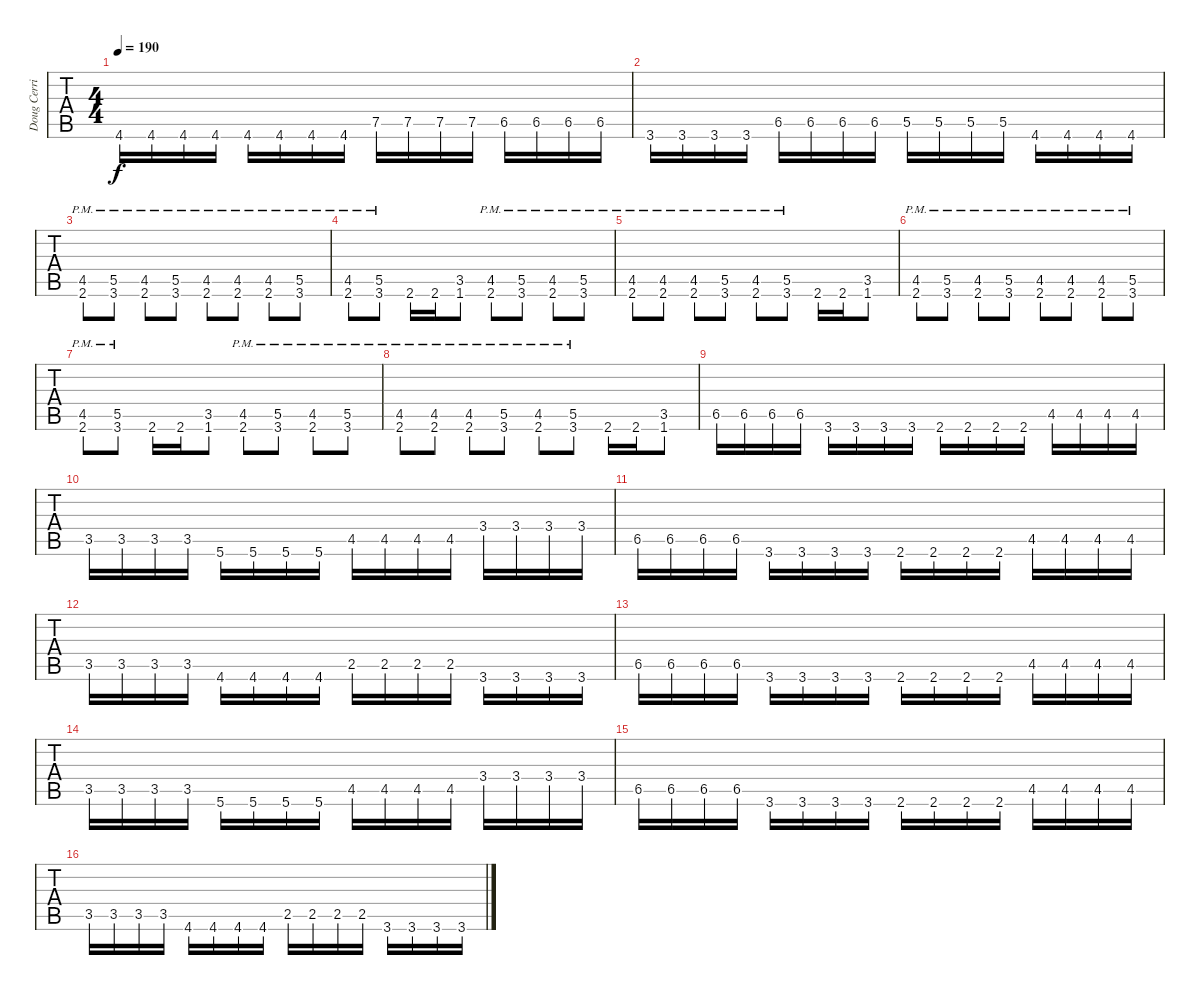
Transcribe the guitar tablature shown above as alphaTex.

\track ("Doug Cerrito" "Doug Cerri") {instrument distortionguitar}
\staff {tabs}
\tuning (C4 G3 Eb3 Bb2 F2 C2) {hide}
\ts (4 4)
\tempo 190
\clef g2
\ks c
4.6.16{dy f} 4.6.16 4.6.16 4.6.16 4.6.16 4.6.16 4.6.16 4.6.16 7.5.16 7.5.16 7.5.16 7.5.16 6.5.16 6.5.16 6.5.16 6.5.16 |
3.6.16 3.6.16 3.6.16 3.6.16 6.5.16 6.5.16 6.5.16 6.5.16 5.5.16 5.5.16 5.5.16 5.5.16 4.6.16 4.6.16 4.6.16 4.6.16 |
(4.5{pm} 2.6{pm}).8 (5.5{pm} 3.6{pm}).8 (4.5{pm} 2.6{pm}).8 (5.5{pm} 3.6{pm}).8 (4.5{pm} 2.6{pm}).8 (4.5{pm} 2.6{pm}).8 (4.5{pm} 2.6{pm}).8 (5.5{pm} 3.6{pm}).8 |
(4.5{pm} 2.6{pm}).8 (5.5{pm} 3.6{pm}).8 2.6.16 2.6.16 (3.5 1.6).8 (4.5{pm} 2.6{pm}).8 (5.5{pm} 3.6{pm}).8 (4.5{pm} 2.6{pm}).8 (5.5{pm} 3.6{pm}).8 |
(4.5{pm} 2.6{pm}).8 (4.5{pm} 2.6{pm}).8 (4.5{pm} 2.6{pm}).8 (5.5{pm} 3.6{pm}).8 (4.5{pm} 2.6{pm}).8 (5.5{pm} 3.6{pm}).8 2.6.16 2.6.16 (3.5 1.6).8 |
(4.5{pm} 2.6{pm}).8 (5.5{pm} 3.6{pm}).8 (4.5{pm} 2.6{pm}).8 (5.5{pm} 3.6{pm}).8 (4.5{pm} 2.6{pm}).8 (4.5{pm} 2.6{pm}).8 (4.5{pm} 2.6{pm}).8 (5.5{pm} 3.6{pm}).8 |
(4.5{pm} 2.6{pm}).8 (5.5{pm} 3.6{pm}).8 2.6.16 2.6.16 (3.5 1.6).8 (4.5{pm} 2.6{pm}).8 (5.5{pm} 3.6{pm}).8 (4.5{pm} 2.6{pm}).8 (5.5{pm} 3.6{pm}).8 |
(4.5{pm} 2.6{pm}).8 (4.5{pm} 2.6{pm}).8 (4.5{pm} 2.6{pm}).8 (5.5{pm} 3.6{pm}).8 (4.5{pm} 2.6{pm}).8 (5.5{pm} 3.6{pm}).8 2.6.16 2.6.16 (3.5 1.6).8 |
6.5.16 6.5.16 6.5.16 6.5.16 3.6.16 3.6.16 3.6.16 3.6.16 2.6.16 2.6.16 2.6.16 2.6.16 4.5.16 4.5.16 4.5.16 4.5.16 |
3.5.16 3.5.16 3.5.16 3.5.16 5.6.16 5.6.16 5.6.16 5.6.16 4.5.16 4.5.16 4.5.16 4.5.16 3.4.16 3.4.16 3.4.16 3.4.16 |
6.5.16 6.5.16 6.5.16 6.5.16 3.6.16 3.6.16 3.6.16 3.6.16 2.6.16 2.6.16 2.6.16 2.6.16 4.5.16 4.5.16 4.5.16 4.5.16 |
3.5.16 3.5.16 3.5.16 3.5.16 4.6.16 4.6.16 4.6.16 4.6.16 2.5.16 2.5.16 2.5.16 2.5.16 3.6.16 3.6.16 3.6.16 3.6.16 |
6.5.16 6.5.16 6.5.16 6.5.16 3.6.16 3.6.16 3.6.16 3.6.16 2.6.16 2.6.16 2.6.16 2.6.16 4.5.16 4.5.16 4.5.16 4.5.16 |
3.5.16 3.5.16 3.5.16 3.5.16 5.6.16 5.6.16 5.6.16 5.6.16 4.5.16 4.5.16 4.5.16 4.5.16 3.4.16 3.4.16 3.4.16 3.4.16 |
6.5.16 6.5.16 6.5.16 6.5.16 3.6.16 3.6.16 3.6.16 3.6.16 2.6.16 2.6.16 2.6.16 2.6.16 4.5.16 4.5.16 4.5.16 4.5.16 |
3.5.16 3.5.16 3.5.16 3.5.16 4.6.16 4.6.16 4.6.16 4.6.16 2.5.16 2.5.16 2.5.16 2.5.16 3.6.16 3.6.16 3.6.16 3.6.16
